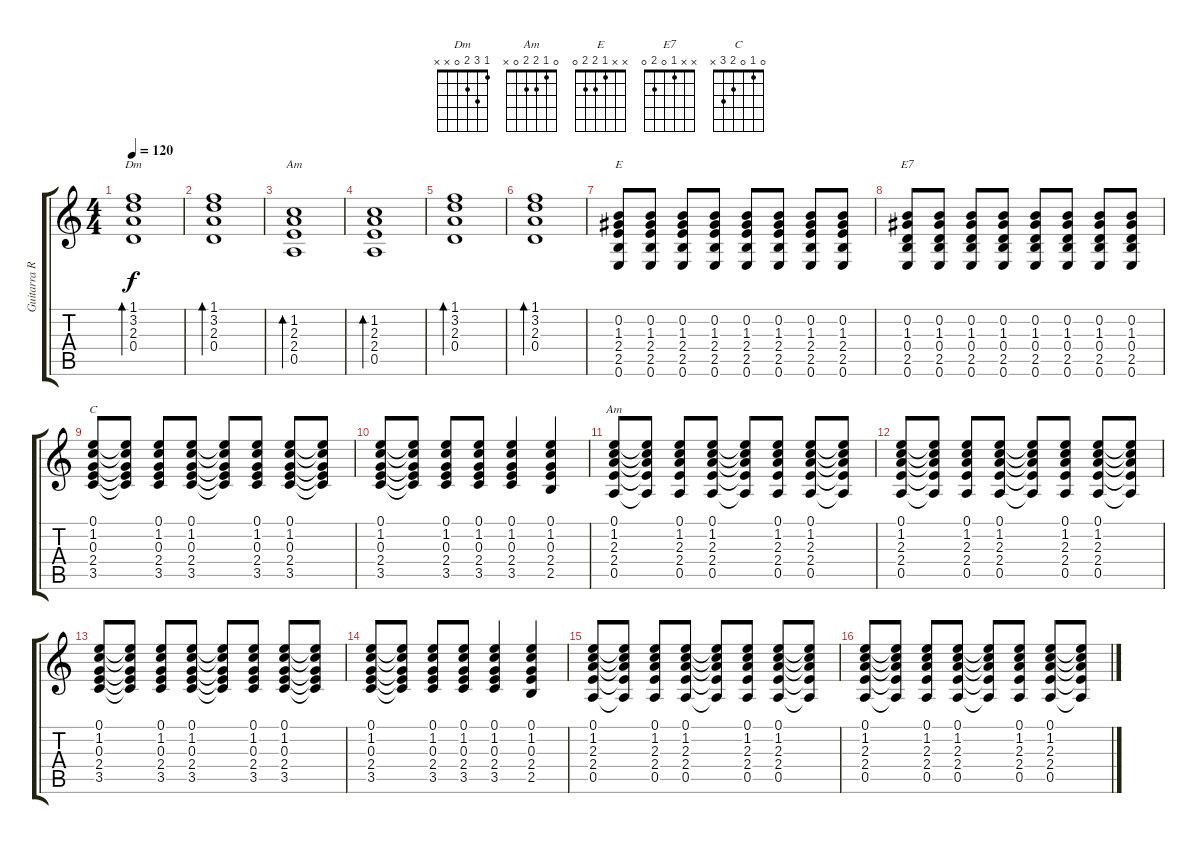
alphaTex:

\track ("Guitarra Rítmica" "Guitarra R") {instrument electricguitarjazz}
\staff {score tabs}
\tuning (E4 B3 G3 D3 A2 E2) {hide}
\chord ("Dm" 1 3 2 0 x x)
\chord ("Am" x 1 2 2 0 x)
\chord ("E" x x 1 2 2 0)
\chord ("E7" x x 1 0 2 0)
\chord ("C" 0 1 0 2 3 x)
\chord ("Am" 0 1 2 2 0 x)
\ts (4 4)
\tempo 120
\clef g2
\ks c
(1.1 3.2 2.3 0.4).1{bd 120 ch "Dm" dy f} |
(1.1 3.2 2.3 0.4).1{bd 120} |
(1.2 2.3 2.4 0.5).1{bd 120 ch "Am"} |
(1.2 2.3 2.4 0.5).1{bd 120} |
(1.1 3.2 2.3 0.4).1{bd 120} |
(1.1 3.2 2.3 0.4).1{bd 120} |
(0.2 1.3 2.4 2.5 0.6).8{ch "E"} (0.2 1.3 2.4 2.5 0.6).8 (0.2 1.3 2.4 2.5 0.6).8 (0.2 1.3 2.4 2.5 0.6).8 (0.2 1.3 2.4 2.5 0.6).8 (0.2 1.3 2.4 2.5 0.6).8 (0.2 1.3 2.4 2.5 0.6).8 (0.2 1.3 2.4 2.5 0.6).8 |
(0.2 1.3 0.4 2.5 0.6).8{ch "E7"} (0.2 1.3 0.4 2.5 0.6).8 (0.2 1.3 0.4 2.5 0.6).8 (0.2 1.3 0.4 2.5 0.6).8 (0.2 1.3 0.4 2.5 0.6).8 (0.2 1.3 0.4 2.5 0.6).8 (0.2 1.3 0.4 2.5 0.6).8 (0.2 1.3 0.4 2.5 0.6).8 |
(0.1 1.2 0.3 2.4 3.5).8{ch "C"} (0.1{t} 1.2{t} 0.3{t} 2.4{t} 3.5{t}).8 (0.1 1.2 0.3 2.4 3.5).8 (0.1 1.2 0.3 2.4 3.5).8 (0.1{t} 1.2{t} 0.3{t} 2.4{t} 3.5{t}).8 (0.1 1.2 0.3 2.4 3.5).8 (0.1 1.2 0.3 2.4 3.5).8 (0.1{t} 1.2{t} 0.3{t} 2.4{t} 3.5{t}).8 |
(0.1 1.2 0.3 2.4 3.5).8 (0.1{t} 1.2{t} 0.3{t} 2.4{t} 3.5{t}).8 (0.1 1.2 0.3 2.4 3.5).8 (0.1 1.2 0.3 2.4 3.5).8 (0.1 1.2 0.3 2.4 3.5).4 (0.1 1.2 0.3 2.4 2.5).4 |
(0.1 1.2 2.3 2.4 0.5).8{ch "Am"} (0.1{t} 1.2{t} 2.3{t} 2.4{t} 0.5{t}).8 (0.1 1.2 2.3 2.4 0.5).8 (0.1 1.2 2.3 2.4 0.5).8 (0.1{t} 1.2{t} 2.3{t} 2.4{t} 0.5{t}).8 (0.1 1.2 2.3 2.4 0.5).8 (0.1 1.2 2.3 2.4 0.5).8 (0.1{t} 1.2{t} 2.3{t} 2.4{t} 0.5{t}).8 |
(0.1 1.2 2.3 2.4 0.5).8 (0.1{t} 1.2{t} 2.3{t} 2.4{t} 0.5{t}).8 (0.1 1.2 2.3 2.4 0.5).8 (0.1 1.2 2.3 2.4 0.5).8 (0.1{t} 1.2{t} 2.3{t} 2.4{t} 0.5{t}).8 (0.1 1.2 2.3 2.4 0.5).8 (0.1 1.2 2.3 2.4 0.5).8 (0.1{t} 1.2{t} 2.3{t} 2.4{t} 0.5{t}).8 |
(0.1 1.2 0.3 2.4 3.5).8 (0.1{t} 1.2{t} 0.3{t} 2.4{t} 3.5{t}).8 (0.1 1.2 0.3 2.4 3.5).8 (0.1 1.2 0.3 2.4 3.5).8 (0.1{t} 1.2{t} 0.3{t} 2.4{t} 3.5{t}).8 (0.1 1.2 0.3 2.4 3.5).8 (0.1 1.2 0.3 2.4 3.5).8 (0.1{t} 1.2{t} 0.3{t} 2.4{t} 3.5{t}).8 |
(0.1 1.2 0.3 2.4 3.5).8 (0.1{t} 1.2{t} 0.3{t} 2.4{t} 3.5{t}).8 (0.1 1.2 0.3 2.4 3.5).8 (0.1 1.2 0.3 2.4 3.5).8 (0.1 1.2 0.3 2.4 3.5).4 (0.1 1.2 0.3 2.4 2.5).4 |
(0.1 1.2 2.3 2.4 0.5).8 (0.1{t} 1.2{t} 2.3{t} 2.4{t} 0.5{t}).8 (0.1 1.2 2.3 2.4 0.5).8 (0.1 1.2 2.3 2.4 0.5).8 (0.1{t} 1.2{t} 2.3{t} 2.4{t} 0.5{t}).8 (0.1 1.2 2.3 2.4 0.5).8 (0.1 1.2 2.3 2.4 0.5).8 (0.1{t} 1.2{t} 2.3{t} 2.4{t} 0.5{t}).8 |
(0.1 1.2 2.3 2.4 0.5).8 (0.1{t} 1.2{t} 2.3{t} 2.4{t} 0.5{t}).8 (0.1 1.2 2.3 2.4 0.5).8 (0.1 1.2 2.3 2.4 0.5).8 (0.1{t} 1.2{t} 2.3{t} 2.4{t} 0.5{t}).8 (0.1 1.2 2.3 2.4 0.5).8 (0.1 1.2 2.3 2.4 0.5).8 (0.1{t} 1.2{t} 2.3{t} 2.4{t} 0.5{t}).8
